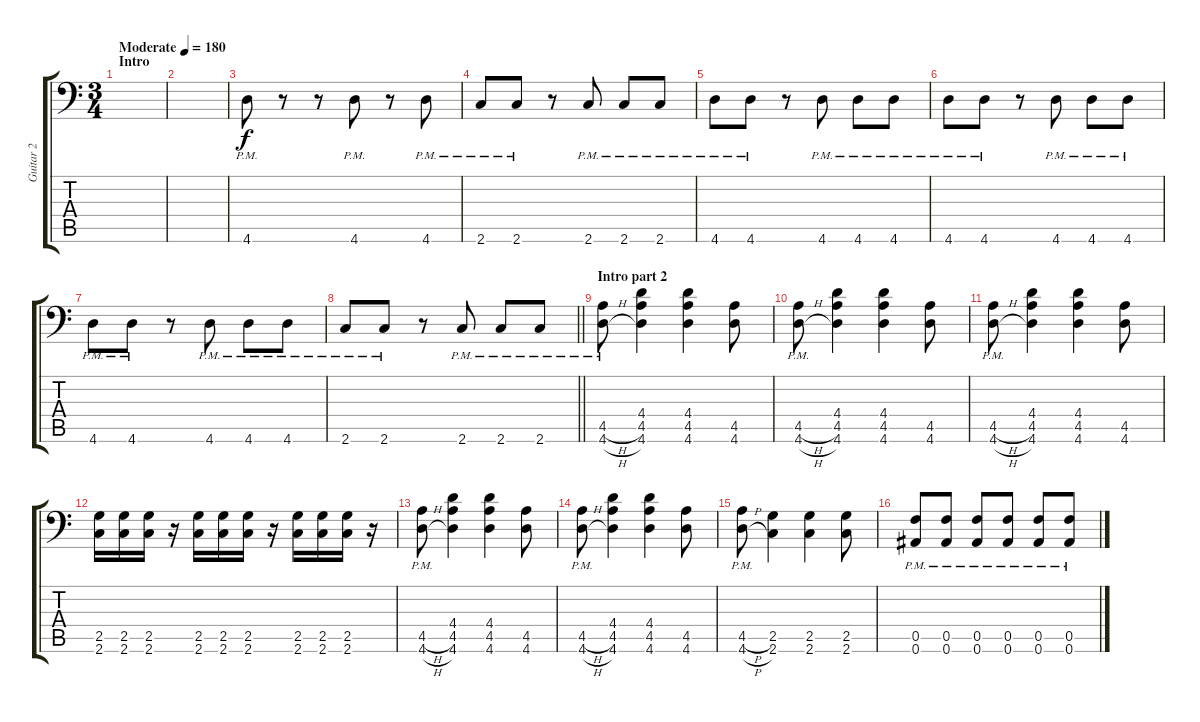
\track ("Guitar 2" "Guitar 2") {instrument overdrivenguitar}
\staff {score tabs}
\tuning (C4 G3 Eb3 Bb2 F2 Bb1) {hide}
\ts (3 4)
\section ("" "Intro")
\tempo (180 "Moderate")
\clef f4
\ks c
|
|
4.6{pm}.8 r.8 r.8 4.6{pm}.8 r.8 4.6{pm}.8 |
2.6{pm}.8 2.6{pm}.8 r.8 2.6{pm}.8 2.6{pm}.8 2.6{pm}.8 |
4.6{pm}.8 4.6{pm}.8 r.8 4.6{pm}.8 4.6{pm}.8 4.6{pm}.8 |
4.6{pm}.8 4.6{pm}.8 r.8 4.6{pm}.8 4.6{pm}.8 4.6{pm}.8 |
4.6{pm}.8 4.6{pm}.8 r.8 4.6{pm}.8 4.6{pm}.8 4.6{pm}.8 |
\barLineRight lightlight
2.6{pm}.8 2.6{pm}.8 r.8 2.6{pm}.8 2.6{pm}.8 2.6{pm}.8 |
\section ("" "Intro part 2")
(4.5{h pm} 4.6{h pm}).8{volume 10 instrument overdrivenguitar} (4.4 4.5 4.6).4 (4.4 4.5 4.6).4 (4.5 4.6).8 |
(4.5{h pm} 4.6{h pm}).8 (4.4 4.5 4.6).4 (4.4 4.5 4.6).4 (4.5 4.6).8 |
(4.5{h pm} 4.6{h pm}).8 (4.4 4.5 4.6).4 (4.4 4.5 4.6).4 (4.5 4.6).8 |
(2.5 2.6).16 (2.5 2.6).16 (2.5 2.6).16 r.16 (2.5 2.6).16 (2.5 2.6).16 (2.5 2.6).16 r.16 (2.5 2.6).16 (2.5 2.6).16 (2.5 2.6).16 r.16 |
(4.5{h pm} 4.6{h pm}).8 (4.4 4.5 4.6).4 (4.4 4.5 4.6).4 (4.5 4.6).8 |
(4.5{h pm} 4.6{h pm}).8 (4.4 4.5 4.6).4 (4.4 4.5 4.6).4 (4.5 4.6).8 |
(4.5{h pm} 4.6{h pm}).8 (2.5 2.6).4 (2.5 2.6).4 (2.5 2.6).8 |
(0.5{pm} 0.6{pm}).8 (0.5{pm} 0.6{pm}).8 (0.5{pm} 0.6{pm}).8 (0.5{pm} 0.6{pm}).8 (0.5{pm} 0.6{pm}).8 (0.5{pm} 0.6{pm}).8
